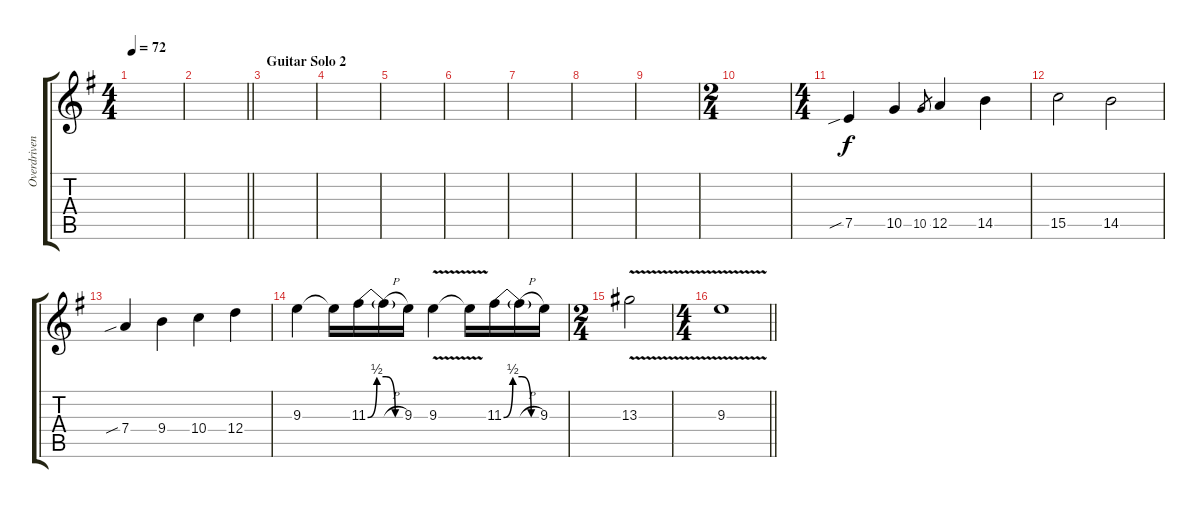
\track ("Overdriven Guitar V" "Overdriven") {instrument distortionguitar}
\staff {score tabs}
\tuning (E4 B3 G3 D3 A2 E2) {hide}
\ts (4 4)
\tempo 72
\clef g2
\ks eminor
|
\barLineRight lightlight
|
\section ("" "Guitar Solo 2")
|
|
|
|
|
|
|
\ts (2 4)
|
\ts (4 4)
7.5{sib}.4 10.5.4 10.5.8{gr} 12.5.4 14.5.4 |
15.5.2 14.5.2 |
7.4{sib}.4 9.4.4 10.4.4 12.4.4 |
9.3.4 9.3{t}.16 11.3{be (custom 0 0 15 2 30 2 45 0 60 0)}.16 11.3{h t}.16 9.3.16 9.3{v}.4 9.3{v t}.16 11.3{be (custom 0 0 15 2 30 2 45 0 60 0)}.16 11.3{h t}.16 9.3.16 |
\ts (2 4)
13.3{v}.2 |
\ts (4 4)
\barLineRight lightlight
9.3{v}.1
